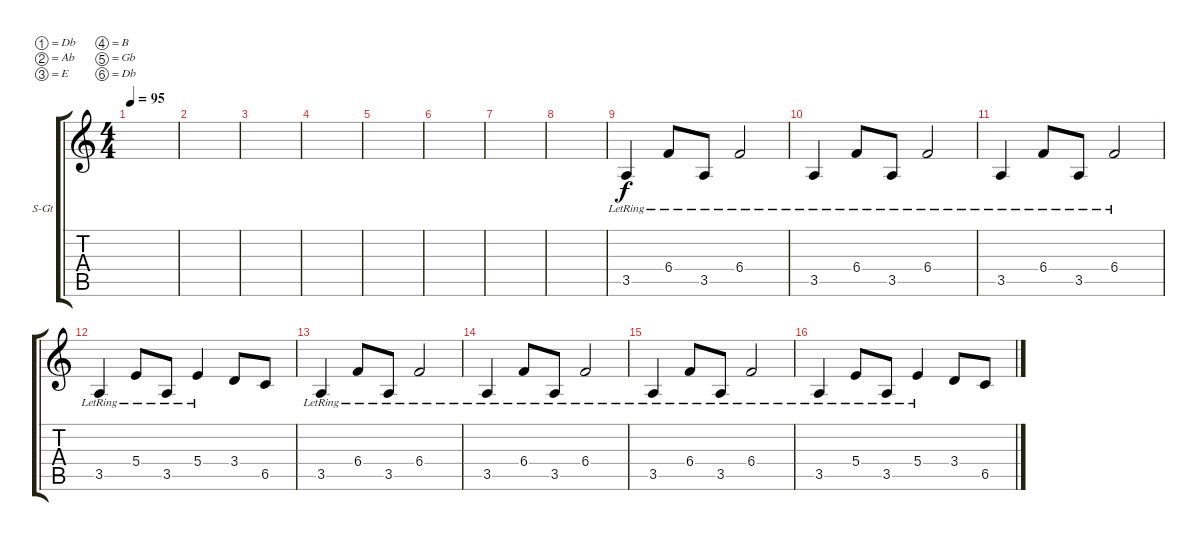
\bracketExtendMode groupsimilarinstruments
\firstSystemTrackNameOrientation horizontal
\otherSystemsTrackNameOrientation horizontal
\track ("Clean Guitar" "S-Gt") {instrument acousticguitarsteel}
\staff {score tabs}
\tuning (Db4 Ab3 E3 B2 Gb2 Db2)
\ts (4 4)
\tempo 95
\clef g2
\ks c
|
|
|
|
|
|
|
|
3.5{lr}.4 6.4{lr}.8 3.5{lr}.8 6.4{lr}.2 |
3.5{lr}.4 6.4{lr}.8 3.5{lr}.8 6.4{lr}.2 |
3.5{lr}.4 6.4{lr}.8 3.5{lr}.8 6.4{lr}.2 |
3.5{lr}.4 5.4{lr}.8 3.5{lr}.8 5.4{lr}.4 3.4.8 6.5.8 |
3.5{lr}.4 6.4{lr}.8 3.5{lr}.8 6.4{lr}.2 |
3.5{lr}.4 6.4{lr}.8 3.5{lr}.8 6.4{lr}.2 |
3.5{lr}.4 6.4{lr}.8 3.5{lr}.8 6.4{lr}.2 |
3.5{lr}.4 5.4{lr}.8 3.5{lr}.8 5.4{lr}.4 3.4.8 6.5.8
